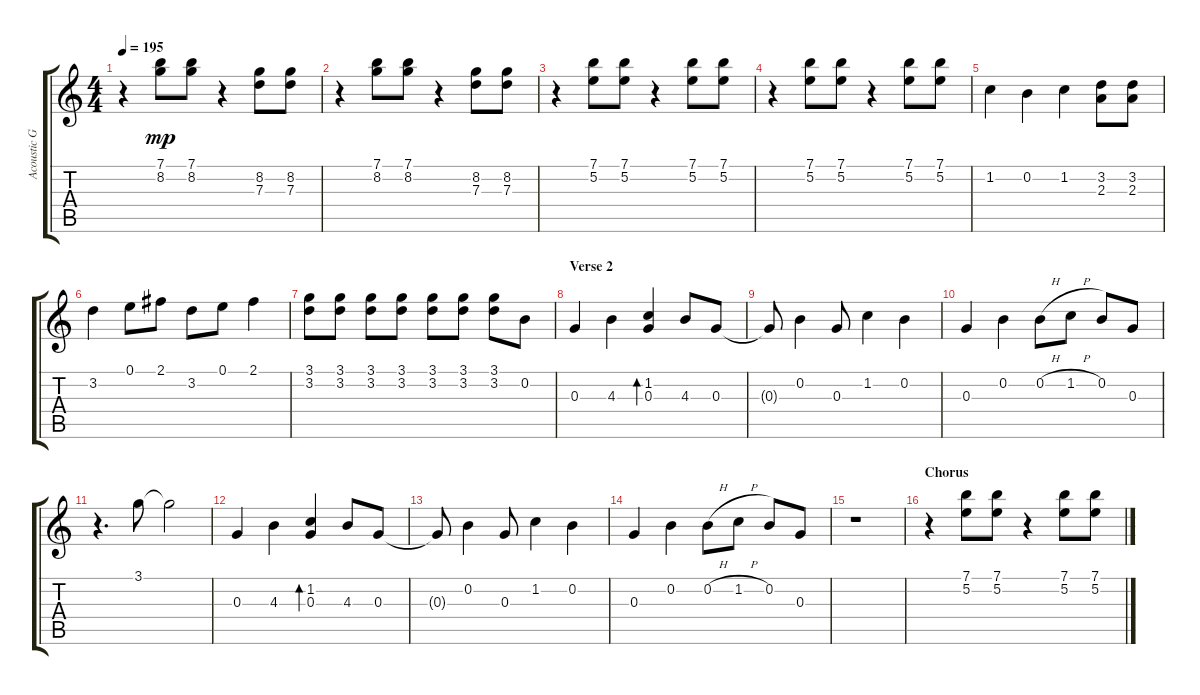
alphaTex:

\track ("Acoustic Guitar" "Acoustic G") {instrument acousticguitarsteel}
\staff {score tabs}
\tuning (E4 B3 G3 D3 A2 E2) {hide}
\ts (4 4)
\tempo 195
\clef g2
\ks c
r.4{dy mp} (7.1 8.2).8 (7.1 8.2).8 r.4 (8.2 7.3).8 (8.2 7.3).8 |
r.4 (7.1 8.2).8 (7.1 8.2).8 r.4 (8.2 7.3).8 (8.2 7.3).8 |
r.4 (7.1 5.2).8 (7.1 5.2).8 r.4 (7.1 5.2).8 (7.1 5.2).8 |
r.4 (7.1 5.2).8 (7.1 5.2).8 r.4 (7.1 5.2).8 (7.1 5.2).8 |
1.2.4 0.2.4 1.2.4 (3.2 2.3).8 (3.2 2.3).8 |
3.2.4 0.1.8 2.1.8 3.2.8 0.1.8 2.1.4 |
(3.1 3.2).8 (3.1 3.2).8 (3.1 3.2).8 (3.1 3.2).8 (3.1 3.2).8 (3.1 3.2).8 (3.1 3.2).8 0.2.8 |
\section ("" "Verse 2")
0.3.4 4.3.4 (1.2 0.3).4{bd 120} 4.3.8 0.3.8 |
0.3{t}.8 0.2.4 0.3.8 1.2.4 0.2.4 |
0.3.4 0.2.4 0.2{h}.8 1.2{h}.8 0.2.8 0.3.8 |
r.4{d} 3.1.8 3.1{t}.2 |
0.3.4 4.3.4 (1.2 0.3).4{bd 120} 4.3.8 0.3.8 |
0.3{t}.8 0.2.4 0.3.8 1.2.4 0.2.4 |
0.3.4 0.2.4 0.2{h}.8 1.2{h}.8 0.2.8 0.3.8 |
r.1 |
\section ("" "Chorus")
r.4 (7.1 5.2).8 (7.1 5.2).8 r.4 (7.1 5.2).8 (7.1 5.2).8
